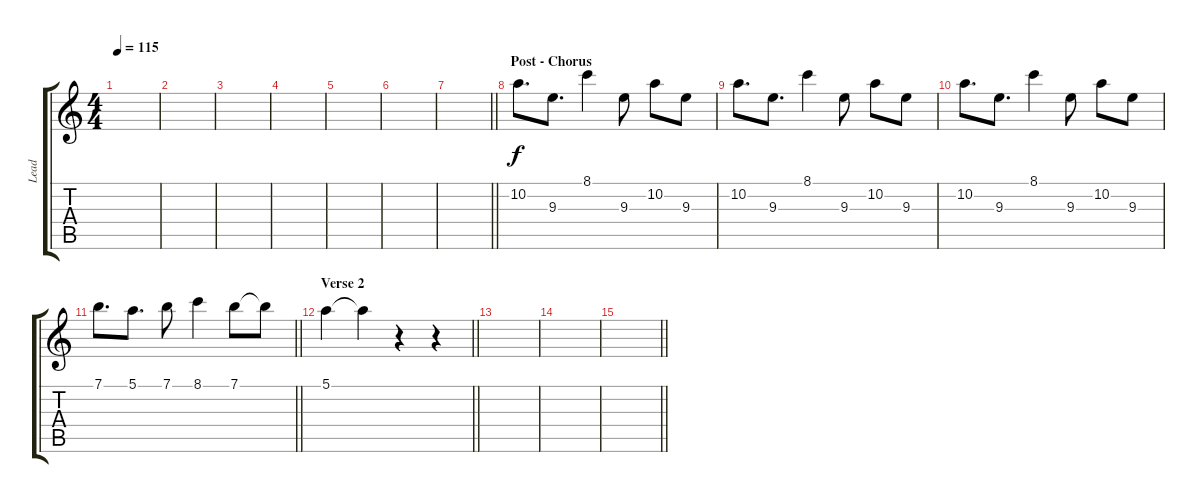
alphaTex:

\track ("Lead" "Lead") {instrument acousticguitarsteel}
\staff {score tabs}
\tuning (E4 B3 G3 D3 A2 D2) {hide}
\ts (4 4)
\tempo 115
\clef g2
\ks c
|
|
|
|
|
|
\barLineRight lightlight
|
\section ("" "Post - Chorus")
10.2.8{d instrument lead2sawtooth} 9.3.8{d} 8.1.4 9.3.8 10.2.8 9.3.8 |
10.2.8{d} 9.3.8{d} 8.1.4 9.3.8 10.2.8 9.3.8 |
10.2.8{d} 9.3.8{d} 8.1.4 9.3.8 10.2.8 9.3.8 |
\barLineRight lightlight
7.1.8{d} 5.1.8{d} 7.1.8 8.1.4 7.1.8 7.1{t}.8 |
\section ("" "Verse 2")
\barLineRight lightlight
5.1.4 5.1{t}.4 r.4 r.4 |
|
|
\barLineRight lightlight
